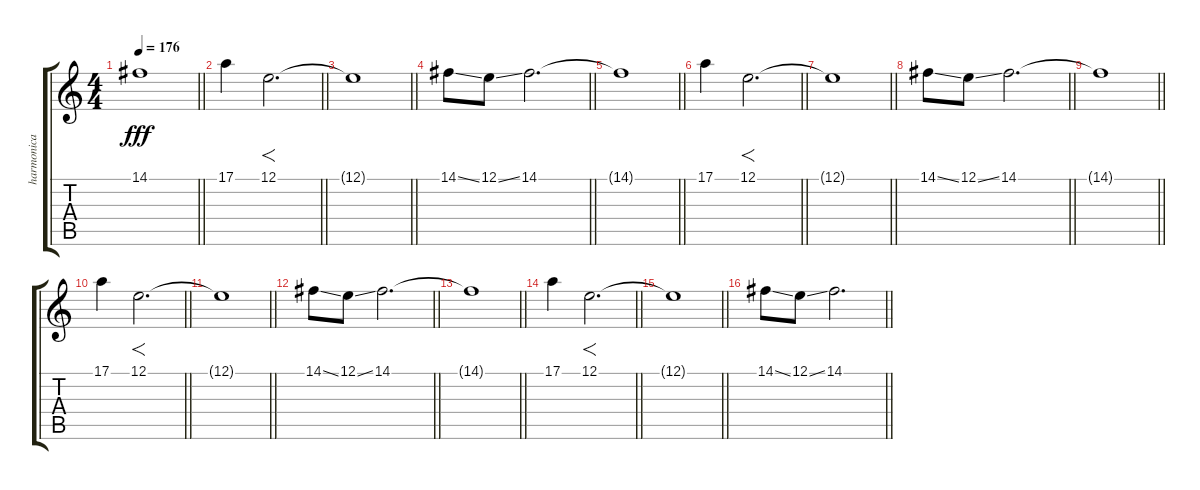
\track ("harmonica" "harmonica") {instrument harmonica}
\staff {score tabs}
\tuning (E4 B3 G3 D3 A2 E2) {hide}
\ts (4 4)
\tempo 176
\clef g2
\barLineRight lightlight
\ks c
14.1{t}.1{dy fff} |
\barLineRight lightlight
17.1.4 12.1.2{f d} |
\barLineRight lightlight
12.1{t}.1 |
\barLineRight lightlight
14.1{ss}.8 12.1{ss}.8 14.1.2{d} |
\barLineRight lightlight
14.1{t}.1 |
\barLineRight lightlight
17.1.4 12.1.2{f d} |
\barLineRight lightlight
12.1{t}.1 |
\barLineRight lightlight
14.1{ss}.8 12.1{ss}.8 14.1.2{d} |
\barLineRight lightlight
14.1{t}.1 |
\barLineRight lightlight
17.1.4 12.1.2{f d} |
\barLineRight lightlight
12.1{t}.1 |
\barLineRight lightlight
14.1{ss}.8 12.1{ss}.8 14.1.2{d} |
\barLineRight lightlight
14.1{t}.1 |
\barLineRight lightlight
17.1.4 12.1.2{f d} |
\barLineRight lightlight
12.1{t}.1 |
\barLineRight lightlight
14.1{ss}.8 12.1{ss}.8 14.1.2{d}
